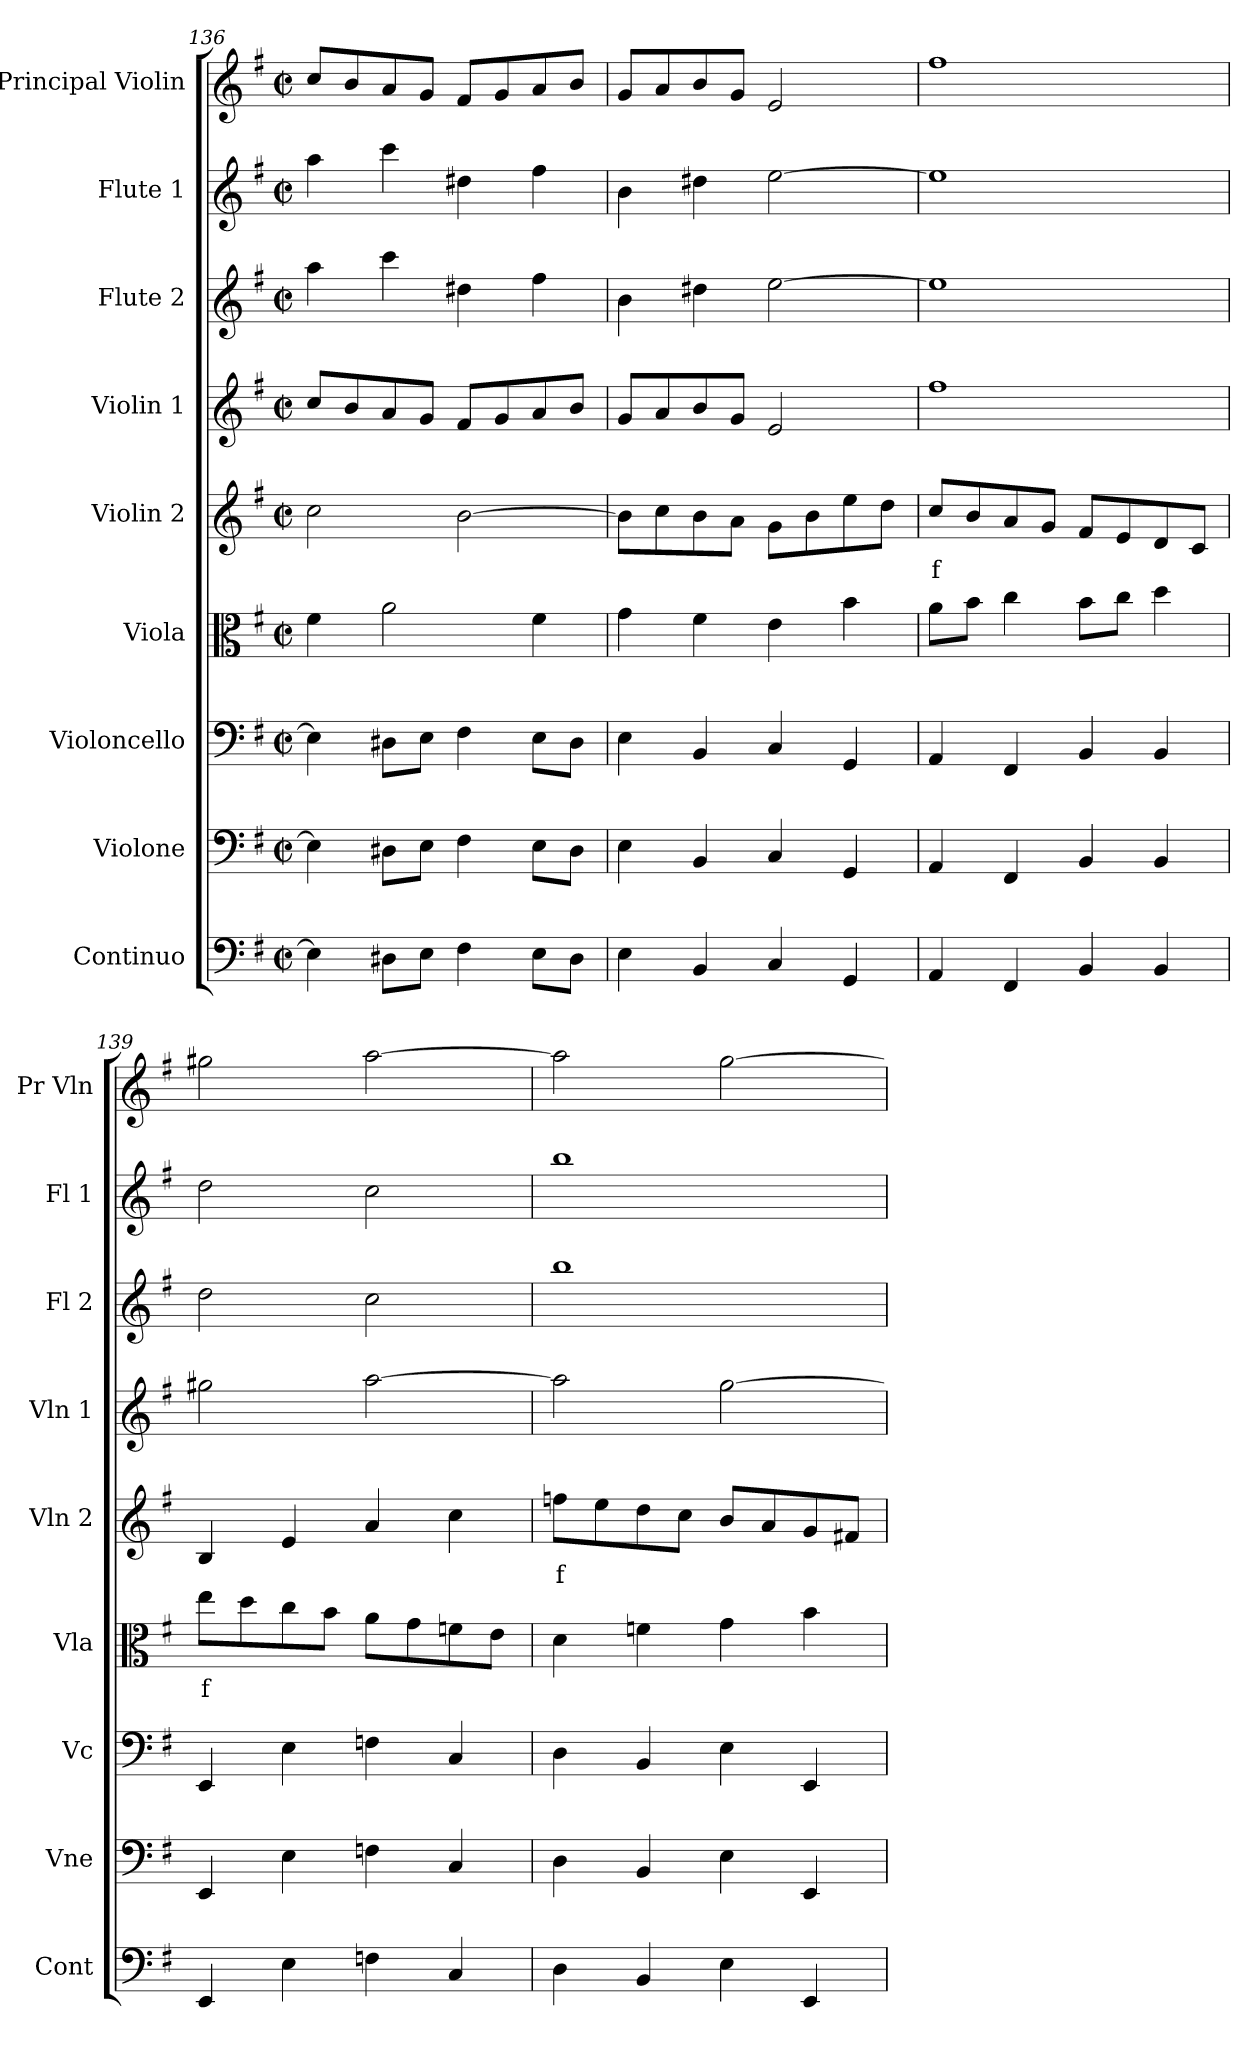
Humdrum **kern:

**kern	**kern	**kern	**kern	**text	**kern	**text	**kern	**kern	**kern	**kern
*part9	*part8	*part7	*part6	*part6	*part5	*part5	*part4	*part3	*part2	*part1
*staff9	*staff8	*staff7	*staff6	*staff6	*staff5	*staff5	*staff4	*staff3	*staff2	*staff1
*I"Continuo	*I"Violone	*I"Violoncello	*I"Viola	*	*I"Violin 2	*	*I"Violin 1	*I"Flute 2	*I"Flute 1	*I"Principal Violin
*I'Cont	*I'Vne	*I'Vc	*I'Vla	*	*I'Vln 2	*	*I'Vln 1	*I'Fl 2	*I'Fl 1	*I'Pr Vln
*clefF4	*clefF4	*clefF4	*clefC3	*	*clefG2	*	*clefG2	*clefG2	*clefG2	*clefG2
*	*ITrd7c12	*	*	*	*	*	*	*	*	*
*k[f#]	*k[f#]	*k[f#]	*k[f#]	*	*k[f#]	*	*k[f#]	*k[f#]	*k[f#]	*k[f#]
*M2/2	*M2/2	*M2/2	*M2/2	*	*M2/2	*	*M2/2	*M2/2	*M2/2	*M2/2
*met(c|)	*met(c|)	*met(c|)	*met(c|)	*	*met(c|)	*	*met(c|)	*met(c|)	*met(c|)	*met(c|)
=136	=136	=136	=136	=136	=136	=136	=136	=136	=136	=136
4E\]	4EE\]	4E\]	4f#\	.	2cc\	.	8cc/L	4aa\	4aa\	8cc/L
.	.	.	.	.	.	.	8b/	.	.	8b/
8D#X\L	8DD#X\L	8D#X\L	2a\	.	.	.	8a/	4ccc\	4ccc\	8a/
8E\J	8EE\J	8E\J	.	.	.	.	8g/J	.	.	8g/J
4F#\	4FF#\	4F#\	.	.	[2b\	.	8f#/L	4dd#X\	4dd#X\	8f#/L
.	.	.	.	.	.	.	8g/	.	.	8g/
8E\L	8EE\L	8E\L	4f#\	.	.	.	8a/	4ff#\	4ff#\	8a/
8D#\J	8DD#\J	8D#\J	.	.	.	.	8b/J	.	.	8b/J
=137	=137	=137	=137	=137	=137	=137	=137	=137	=137	=137
4E\	4EE\	4E\	4g\	.	8b\L]	.	8g/L	4b\	4b\	8g/L
.	.	.	.	.	8cc\	.	8a/	.	.	8a/
4BB/	4BBB/	4BB/	4f#\	.	8b\	.	8b/	4dd#X\	4dd#X\	8b/
.	.	.	.	.	8a\J	.	8g/J	.	.	8g/J
4C/	4CC/	4C/	4e\	.	8g\L	.	2e/	[2ee\	[2ee\	2e/
.	.	.	.	.	8b\	.	.	.	.	.
4GG/	4GGG/	4GG/	4b\	.	8ee\	.	.	.	.	.
.	.	.	.	.	8dd\J	.	.	.	.	.
=138	=138	=138	=138	=138	=138	=138	=138	=138	=138	=138
!	!	!	!	!	!	!LO:LY:b:color=#FF0000	!	!	!	!
4AA/	4AAA/	4AA/	8a\L	.	8cc/L	f	1ff#	1ee]	1ee]	1ff#
.	.	.	8b\J	.	8b/	.	.	.	.	.
4FF#/	4FFF#/	4FF#/	4cc\	.	8a/	.	.	.	.	.
.	.	.	.	.	8g/J	.	.	.	.	.
4BB/	4BBB/	4BB/	8b\L	.	8f#/L	.	.	.	.	.
.	.	.	8cc\J	.	8e/	.	.	.	.	.
4BB/	4BBB/	4BB/	4dd\	.	8d/	.	.	.	.	.
.	.	.	.	.	8c/J	.	.	.	.	.
=139	=139	=139	=139	=139	=139	=139	=139	=139	=139	=139
!	!	!	!	!LO:LY:b:color=#FF0000	!	!	!	!	!	!
4EE/	4EEE/	4EE/	8ee\L	f	4B/	.	2gg#X\	2dd\	2dd\	2gg#X\
.	.	.	8dd\	.	.	.	.	.	.	.
4E\	4EE\	4E\	8cc\	.	4e/	.	.	.	.	.
.	.	.	8b\J	.	.	.	.	.	.	.
4Fn\	4FFn\	4Fn\	8a\L	.	4a/	.	[2aa\	2cc\	2cc\	[2aa\
.	.	.	8g\	.	.	.	.	.	.	.
4C/	4CC/	4C/	8fn\	.	4cc\	.	.	.	.	.
.	.	.	8e\J	.	.	.	.	.	.	.
=140	=140	=140	=140	=140	=140	=140	=140	=140	=140	=140
!	!	!	!	!	!	!LO:LY:b:color=#FF0000	!	!	!	!
4D\	4DD\	4D\	4d\	.	8ffn\L	f	2aa\]	1bb	1bb	2aa\]
.	.	.	.	.	8ee\	.	.	.	.	.
4BB/	4BBB/	4BB/	4fn\	.	8dd\	.	.	.	.	.
.	.	.	.	.	8cc\J	.	.	.	.	.
4E\	4EE\	4E\	4g\	.	8b/L	.	[2gg\	.	.	[2gg\
.	.	.	.	.	8a/	.	.	.	.	.
4EE/	4EEE/	4EE/	4b\	.	8g/	.	.	.	.	.
.	.	.	.	.	8f#X/J	.	.	.	.	.
=	=	=	=	=	=	=	=	=	=	=
*-	*-	*-	*-	*-	*-	*-	*-	*-	*-	*-
